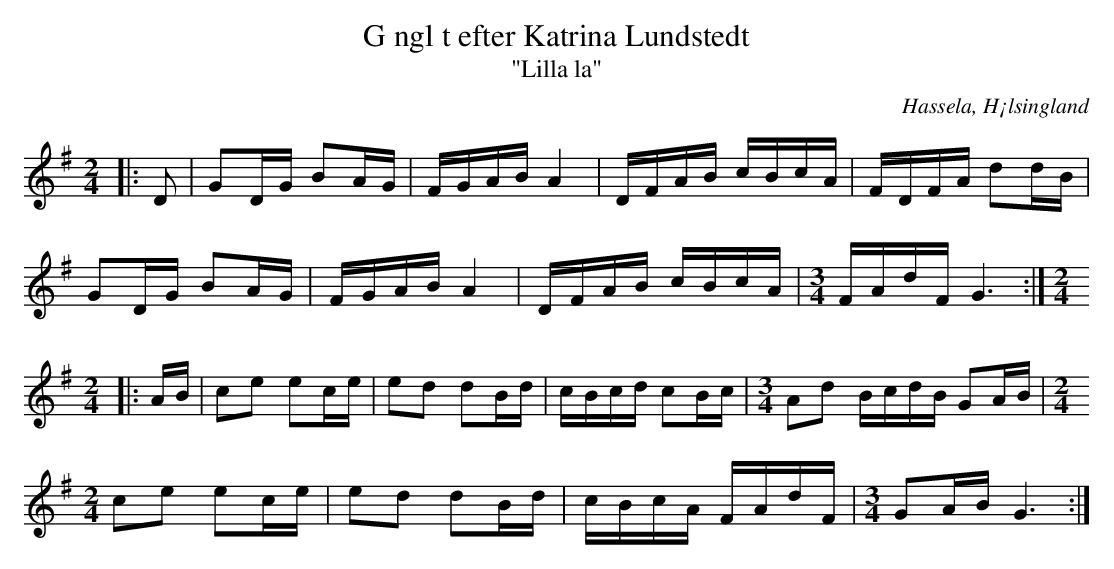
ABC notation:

X:1
T:G ngl t efter Katrina Lundstedt
T:"Lilla la"
O:Hassela, H¡lsingland
M:2/4
L:1/8
K:G
|: D | GD/G/ BA/G/ | F/G/A/B/ A2 | D/F/A/B/ c/B/c/A/ | F/D/F/A/ dd/B/ |
GD/G/ BA/G/ | F/G/A/B/ A2 | D/F/A/B/ c/B/c/A/ |[M:3/4] F/A/d/F/ G3 :|[M:2/4]
|: A/B/ | ce ec/e/ | ed dB/d/ | c/B/c/d/ cB/c/ |[M:3/4] Ad B/c/d/B/ GA/B/ |[M:2/4]
ce ec/e/ | ed dB/d/ | c/B/c/A/ F/A/d/F/ |[M:3/4] GA/B/ G3 :|]
